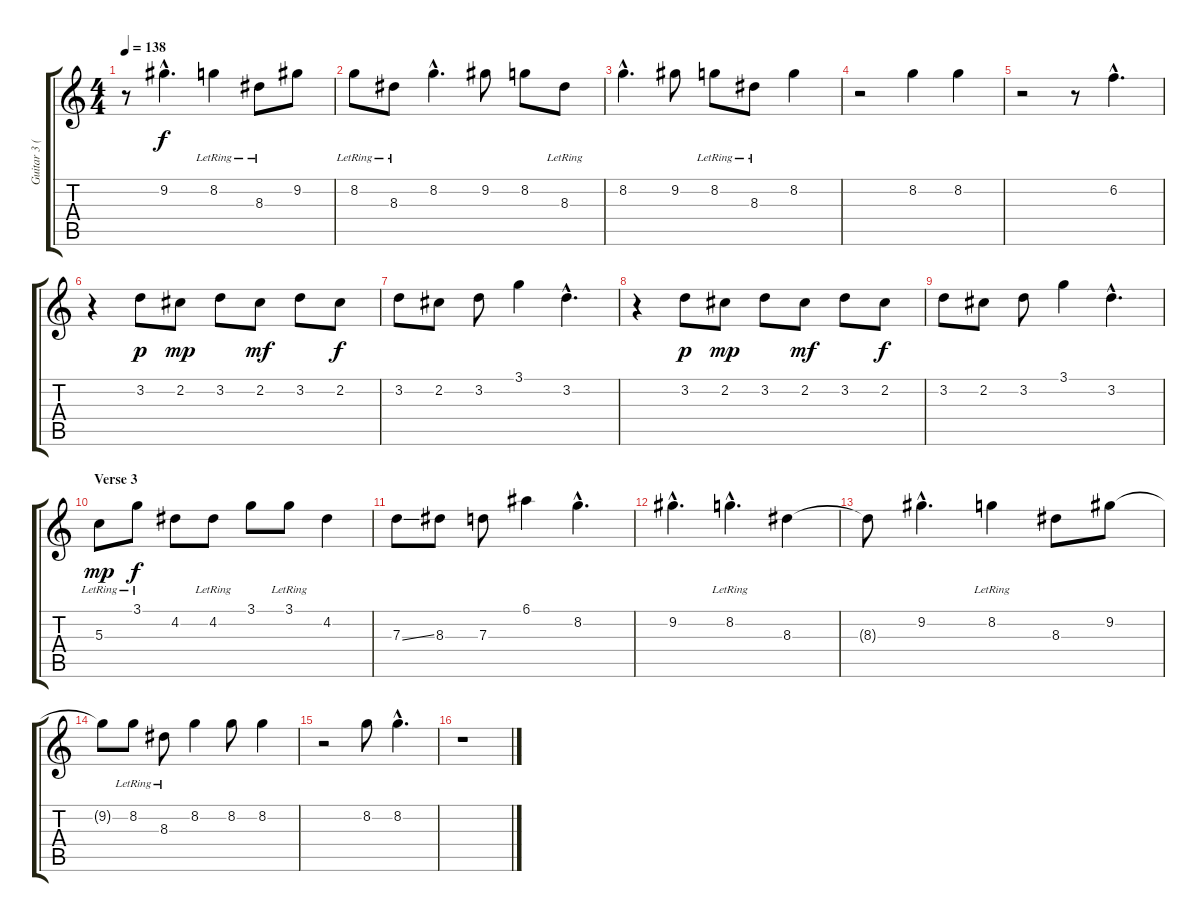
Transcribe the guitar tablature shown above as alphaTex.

\track ("Guitar 3 (2nd Lead)" "Guitar 3 (") {instrument electricguitarclean}
\staff {score tabs}
\tuning (E4 B3 G3 D3 A2 E2) {hide}
\ts (4 4)
\tempo 138
\clef g2
\ks c
r.8{dy f} 9.2{hac}.4{d} 8.2{lr}.4 8.3{lr}.8 9.2.8 |
8.2{lr}.8 8.3{lr}.8 8.2{hac}.4{d} 9.2.8 8.2.8 8.3{lr}.8 |
8.2{hac}.4{d} 9.2.8 8.2{lr}.8 8.3{lr}.8 8.2.4 |
r.2 8.2.4 8.2.4 |
r.2 r.8 6.2{hac}.4{d} |
r.4 3.2.8{dy p} 2.2.8{dy mp} 3.2.8 2.2.8{dy mf} 3.2.8 2.2.8{dy f} |
3.2.8 2.2.8 3.2.8 3.1.4 3.2{hac}.4{d} |
r.4 3.2.8{dy p} 2.2.8{dy mp} 3.2.8 2.2.8{dy mf} 3.2.8 2.2.8{dy f} |
3.2.8 2.2.8 3.2.8 3.1.4 3.2{hac}.4{d} |
\section ("" "Verse 3")
5.3{lr}.8{dy mp} 3.1{lr}.8{dy f} 4.2.8 4.2{lr}.8 3.1.8 3.1{lr}.8 4.2.4 |
7.3{ss}.8 8.3.8 7.3.8 6.1.4 8.2{hac}.4{d} |
9.2{hac}.4{d} 8.2{hac lr}.4{d} 8.3.4 |
8.3{t}.8 9.2{hac}.4{d} 8.2{lr}.4 8.3.8 9.2.8 |
9.2{t}.8 8.2{lr}.8 8.3{lr}.8 8.2.4 8.2.8 8.2.4 |
r.2 8.2.8 8.2{hac}.4{d} |
r.1
